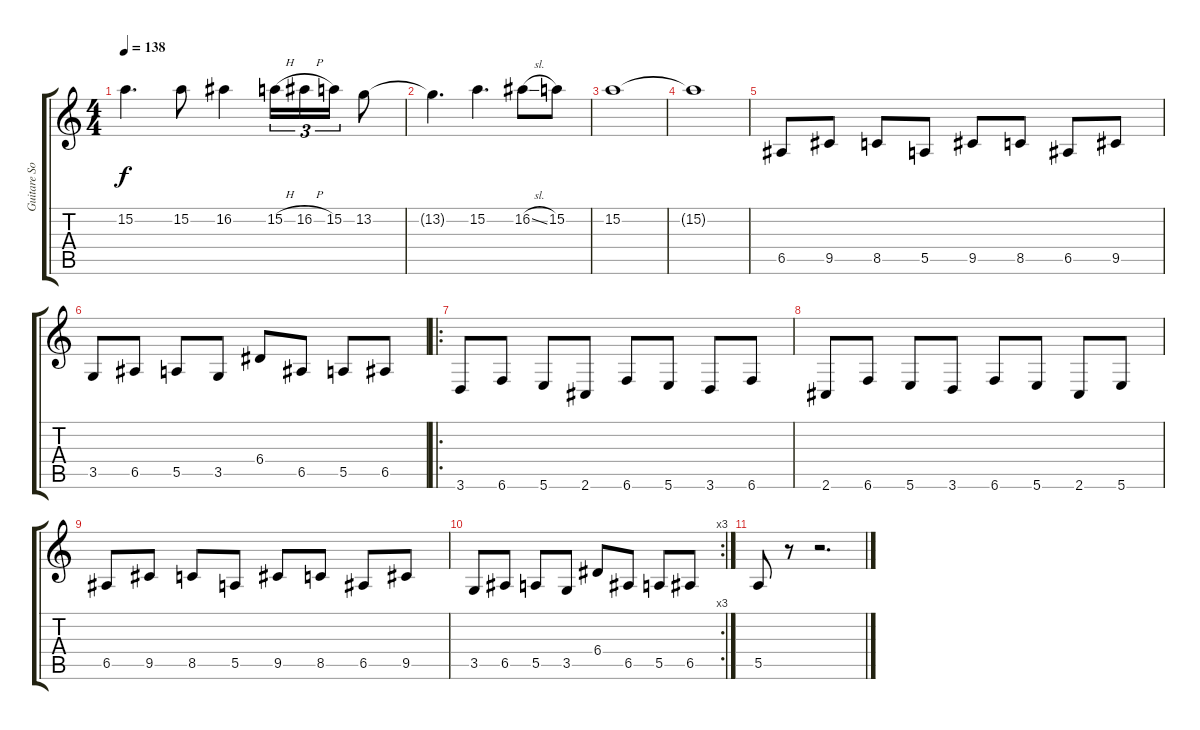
\track ("Guitare Solo" "Guitare So") {instrument distortionguitar}
\staff {score tabs}
\tuning (B3 Gb3 D3 A2 E2 B1) {hide}
\ts (4 4)
\tempo 138
\clef g2
\ks c
15.2.4{d dy f} 15.2.8 16.2.4 15.2{h}.16{tu (3 2)} 16.2{h}.16{tu (3 2)} 15.2.16{tu (3 2)} 13.2.8 |
13.2{t}.4{d} 15.2.4{d} 16.2{sl}.8 15.2.8 |
15.2.1 |
15.2{t}.1 |
6.5.8 9.5.8 8.5.8 5.5.8 9.5.8 8.5.8 6.5.8 9.5.8 |
3.5.8 6.5.8 5.5.8 3.5.8 6.4.8 6.5.8 5.5.8 6.5.8 |
\ro
3.6.8 6.6.8 5.6.8 2.6.8 6.6.8 5.6.8 3.6.8 6.6.8 |
2.6.8 6.6.8 5.6.8 3.6.8 6.6.8 5.6.8 2.6.8 5.6.8 |
6.5.8 9.5.8 8.5.8 5.5.8 9.5.8 8.5.8 6.5.8 9.5.8 |
\rc 3
3.5.8 6.5.8 5.5.8 3.5.8 6.4.8 6.5.8 5.5.8 6.5.8 |
5.5.8 r.8 r.2{d}
